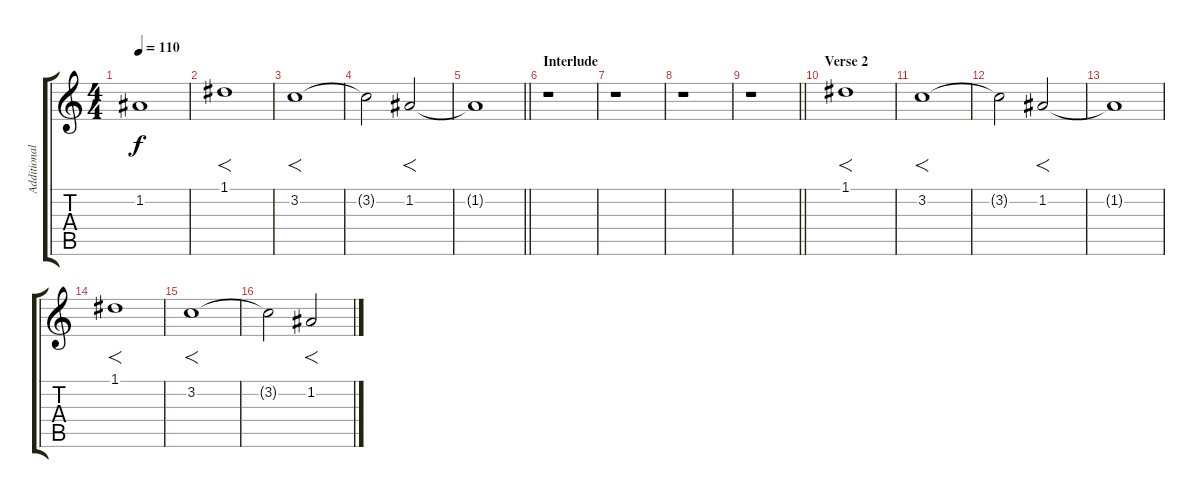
\track ("Additional Guitar/Keyboards" "Additional") {instrument distortionguitar}
\staff {score tabs}
\tuning (D4 A3 F3 C3 G2 C2) {hide}
\ts (4 4)
\tempo 110
\clef g2
\ks c
1.2{t}.1{dy f} |
1.1.1{f} |
3.2.1{f} |
3.2{t}.2 1.2.2{f} |
\barLineRight lightlight
1.2{t}.1 |
\section ("" "Interlude")
r.1{instrument distortionguitar} |
r.1 |
r.1 |
\barLineRight lightlight
r.1 |
\section ("" "Verse 2")
1.1.1{f volume 7 instrument fx4atmosphere} |
3.2.1{f} |
3.2{t}.2 1.2.2{f} |
1.2{t}.1 |
1.1.1{f} |
3.2.1{f} |
3.2{t}.2 1.2.2{f}
